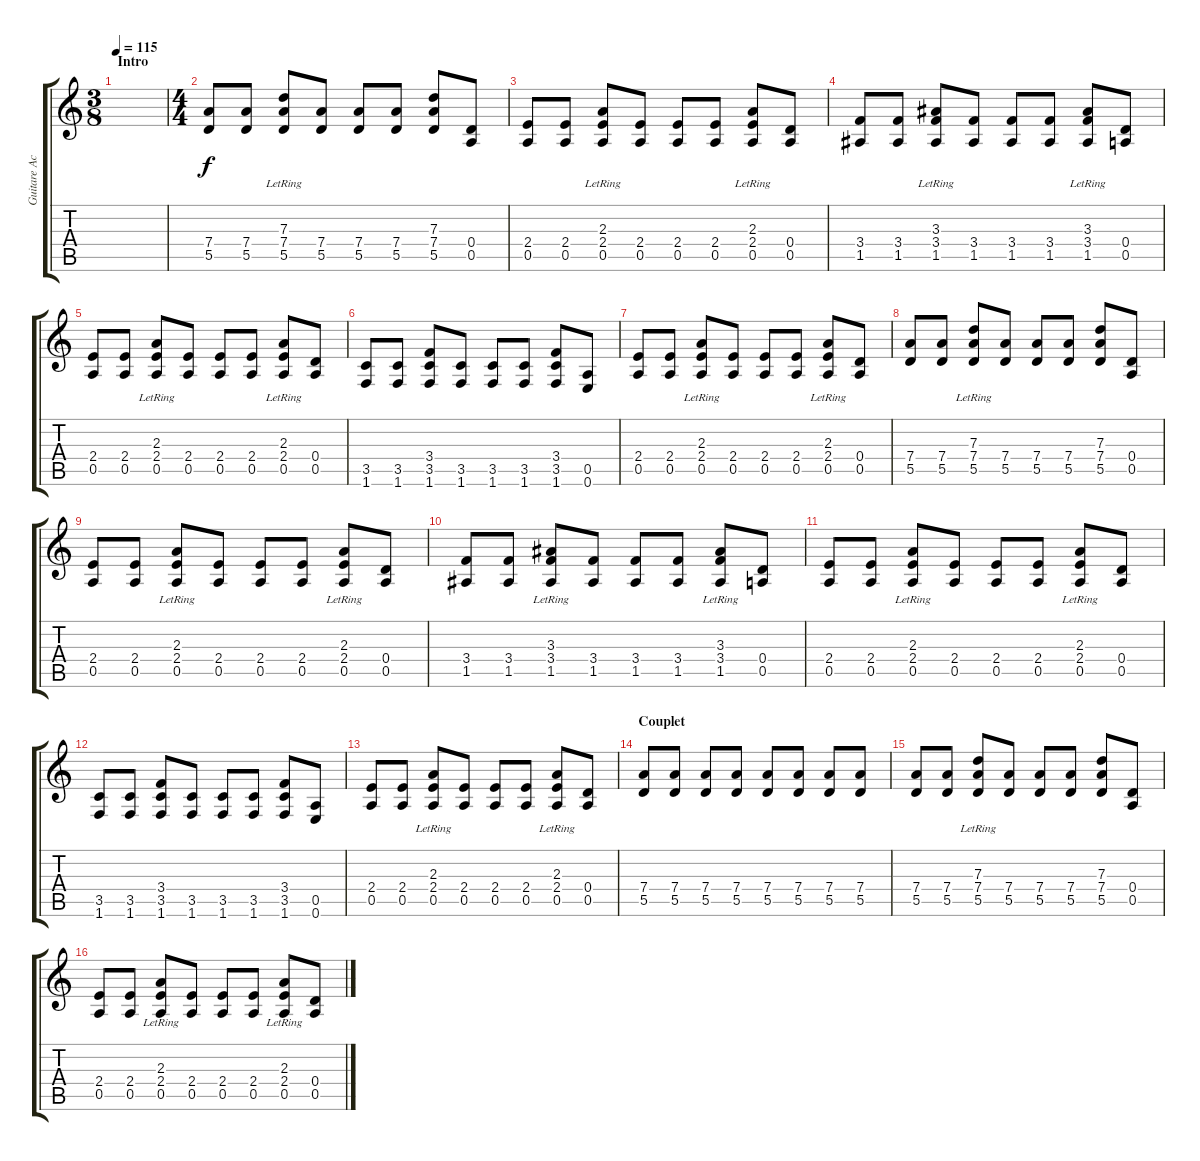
\track ("Guitare Acoustique" "Guitare Ac") {instrument acousticguitarsteel}
\staff {score tabs}
\tuning (E4 B3 G3 D3 A2 E2) {hide}
\ts (3 8)
\section ("" "Intro")
\tempo 115
\clef g2
\ks c
|
\ts (4 4)
(7.4 5.5).8 (7.4 5.5).8 (7.3{lr} 7.4 5.5).8 (7.4 5.5).8 (7.4 5.5).8 (7.4 5.5).8 (7.3 7.4 5.5).8 (0.4 0.5).8 |
(2.4 0.5).8 (2.4 0.5).8 (2.3{lr} 2.4 0.5).8 (2.4 0.5).8 (2.4 0.5).8 (2.4 0.5).8 (2.3{lr} 2.4 0.5).8 (0.4 0.5).8 |
(3.4 1.5).8 (3.4 1.5).8 (3.3{lr} 3.4 1.5).8 (3.4 1.5).8 (3.4 1.5).8 (3.4 1.5).8 (3.3{lr} 3.4 1.5).8 (0.4 0.5).8 |
(2.4 0.5).8 (2.4 0.5).8 (2.3{lr} 2.4 0.5).8 (2.4 0.5).8 (2.4 0.5).8 (2.4 0.5).8 (2.3{lr} 2.4 0.5).8 (0.4 0.5).8 |
(3.5 1.6).8 (3.5 1.6).8 (3.4 3.5 1.6).8 (3.5 1.6).8 (3.5 1.6).8 (3.5 1.6).8 (3.4 3.5 1.6).8 (0.5 0.6).8 |
(2.4 0.5).8 (2.4 0.5).8 (2.3{lr} 2.4 0.5).8 (2.4 0.5).8 (2.4 0.5).8 (2.4 0.5).8 (2.3{lr} 2.4 0.5).8 (0.4 0.5).8 |
(7.4 5.5).8 (7.4 5.5).8 (7.3{lr} 7.4 5.5).8 (7.4 5.5).8 (7.4 5.5).8 (7.4 5.5).8 (7.3 7.4 5.5).8 (0.4 0.5).8 |
(2.4 0.5).8 (2.4 0.5).8 (2.3{lr} 2.4 0.5).8 (2.4 0.5).8 (2.4 0.5).8 (2.4 0.5).8 (2.3{lr} 2.4 0.5).8 (0.4 0.5).8 |
(3.4 1.5).8 (3.4 1.5).8 (3.3{lr} 3.4 1.5).8 (3.4 1.5).8 (3.4 1.5).8 (3.4 1.5).8 (3.3{lr} 3.4 1.5).8 (0.4 0.5).8 |
(2.4 0.5).8 (2.4 0.5).8 (2.3{lr} 2.4 0.5).8 (2.4 0.5).8 (2.4 0.5).8 (2.4 0.5).8 (2.3{lr} 2.4 0.5).8 (0.4 0.5).8 |
(3.5 1.6).8 (3.5 1.6).8 (3.4 3.5 1.6).8 (3.5 1.6).8 (3.5 1.6).8 (3.5 1.6).8 (3.4 3.5 1.6).8 (0.5 0.6).8 |
(2.4 0.5).8 (2.4 0.5).8 (2.3{lr} 2.4 0.5).8 (2.4 0.5).8 (2.4 0.5).8 (2.4 0.5).8 (2.3{lr} 2.4 0.5).8 (0.4 0.5).8 |
\section ("" "Couplet")
(7.4 5.5).8 (7.4 5.5).8 (7.4 5.5).8 (7.4 5.5).8 (7.4 5.5).8 (7.4 5.5).8 (7.4 5.5).8 (7.4 5.5).8 |
(7.4 5.5).8 (7.4 5.5).8 (7.3{lr} 7.4 5.5).8 (7.4 5.5).8 (7.4 5.5).8 (7.4 5.5).8 (7.3 7.4 5.5).8 (0.4 0.5).8 |
(2.4 0.5).8 (2.4 0.5).8 (2.3{lr} 2.4 0.5).8 (2.4 0.5).8 (2.4 0.5).8 (2.4 0.5).8 (2.3{lr} 2.4 0.5).8 (0.4 0.5).8
